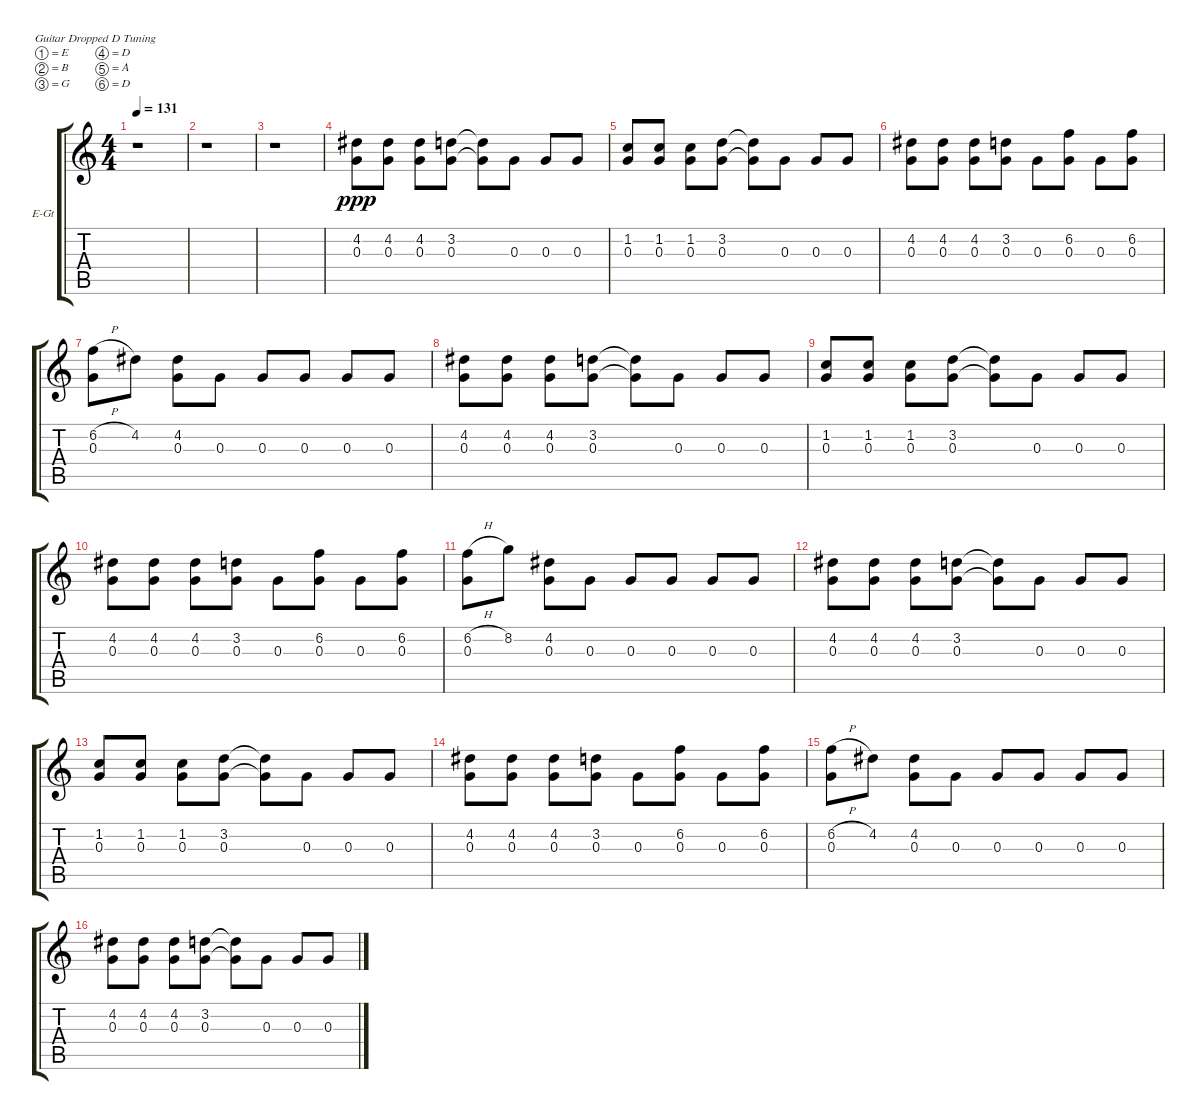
\bracketExtendMode groupsimilarinstruments
\firstSystemTrackNameOrientation horizontal
\otherSystemsTrackNameOrientation horizontal
\track ("Rhythm" "E-Gt") {instrument acousticgrandpiano}
\staff {score tabs}
\tuning (E4 B3 G3 D3 A2 D2)
\displaytranspose 12
\ts (4 4)
\tempo 131
\clef g2
\ks aminor
r.1{dy ppp instrument acousticgrandpiano} |
\ks c
r.1 |
r.1 |
(4.2 0.3).8 (4.2 0.3).8 (4.2 0.3).8 (3.2 0.3).8 (3.2{t} 0.3{t}).8 0.3.8 0.3.8 0.3.8 |
(1.2 0.3).8 (1.2 0.3).8 (1.2 0.3).8 (3.2 0.3).8 (3.2{t} 0.3{t}).8 0.3.8 0.3.8 0.3.8 |
(4.2 0.3).8 (4.2 0.3).8 (4.2 0.3).8 (3.2 0.3).8 0.3.8 (6.2 0.3).8 0.3.8 (6.2 0.3).8 |
(6.2{h} 0.3).8 4.2.8 (4.2 0.3).8 0.3.8 0.3.8 0.3.8 0.3.8 0.3.8 |
(4.2 0.3).8 (4.2 0.3).8 (4.2 0.3).8 (3.2 0.3).8 (3.2{t} 0.3{t}).8 0.3.8 0.3.8 0.3.8 |
(1.2 0.3).8 (1.2 0.3).8 (1.2 0.3).8 (3.2 0.3).8 (3.2{t} 0.3{t}).8 0.3.8 0.3.8 0.3.8 |
(4.2 0.3).8 (4.2 0.3).8 (4.2 0.3).8 (3.2 0.3).8 0.3.8 (6.2 0.3).8 0.3.8 (6.2 0.3).8 |
(6.2{h} 0.3).8 8.2.8 (4.2 0.3).8 0.3.8 0.3.8 0.3.8 0.3.8 0.3.8 |
(4.2 0.3).8 (4.2 0.3).8 (4.2 0.3).8 (3.2 0.3).8 (3.2{t} 0.3{t}).8 0.3.8 0.3.8 0.3.8 |
(1.2 0.3).8 (1.2 0.3).8 (1.2 0.3).8 (3.2 0.3).8 (3.2{t} 0.3{t}).8 0.3.8 0.3.8 0.3.8 |
(4.2 0.3).8 (4.2 0.3).8 (4.2 0.3).8 (3.2 0.3).8 0.3.8 (6.2 0.3).8 0.3.8 (6.2 0.3).8 |
(6.2{h} 0.3).8 4.2.8 (4.2 0.3).8 0.3.8 0.3.8 0.3.8 0.3.8 0.3.8 |
(4.2 0.3).8 (4.2 0.3).8 (4.2 0.3).8 (3.2 0.3).8 (3.2{t} 0.3{t}).8 0.3.8 0.3.8 0.3.8
